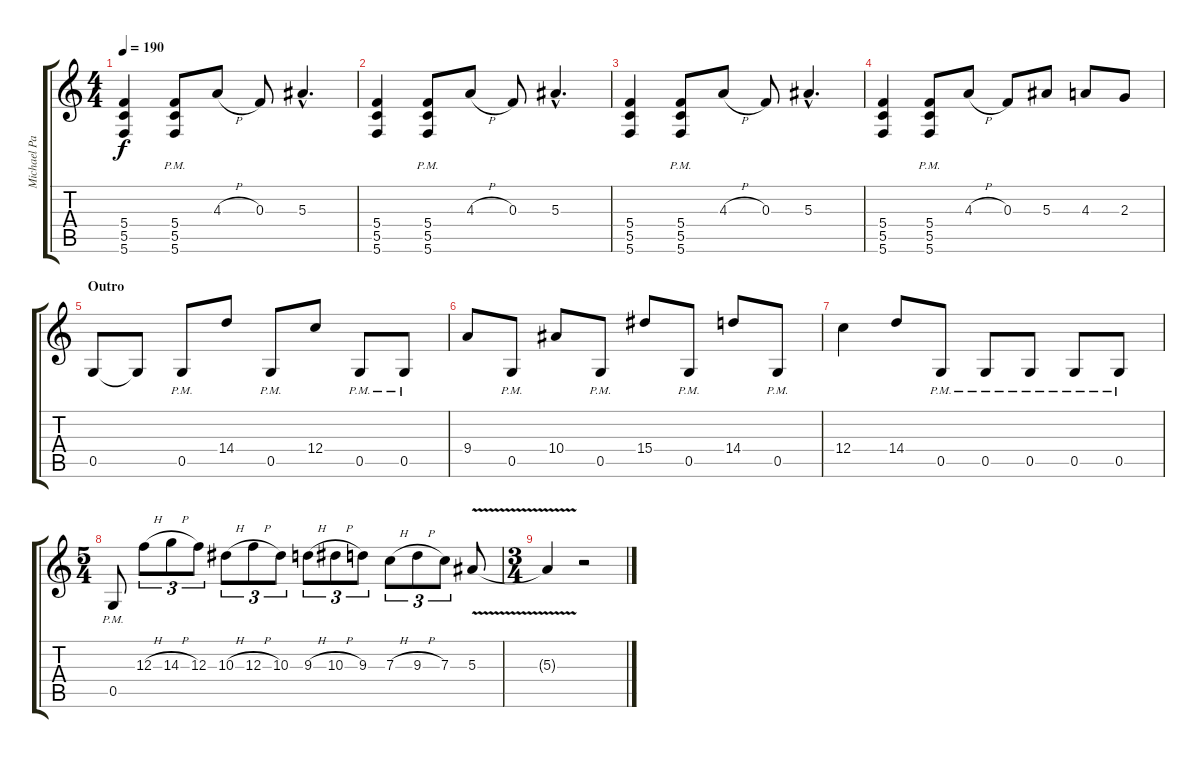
\track ("Michael Padget" "Michael Pa") {instrument distortionguitar}
\staff {score tabs}
\tuning (D4 A3 F3 C3 G2 C2) {hide}
\ts (4 4)
\tempo 190
\clef g2
\ks c
(5.4 5.5 5.6).4{dy f} (5.4{pm} 5.5{pm} 5.6{pm}).8 4.3{h}.8 0.3.8 5.3{hac}.4{d} |
(5.4 5.5 5.6).4 (5.4{pm} 5.5{pm} 5.6{pm}).8 4.3{h}.8 0.3.8 5.3{hac}.4{d} |
(5.4 5.5 5.6).4 (5.4{pm} 5.5{pm} 5.6{pm}).8 4.3{h}.8 0.3.8 5.3{hac}.4{d} |
(5.4 5.5 5.6).4 (5.4{pm} 5.5{pm} 5.6{pm}).8 4.3{h}.8 0.3.8 5.3.8 4.3.8 2.3.8 |
\section ("" "Outro")
0.5.8 0.5{t}.8 0.5{pm}.8 14.4.8 0.5{pm}.8 12.4.8 0.5{pm}.8 0.5{pm}.8 |
9.4.8 0.5{pm}.8 10.4.8 0.5{pm}.8 15.4.8 0.5{pm}.8 14.4.8 0.5{pm}.8 |
12.4.4 14.4.8 0.5{pm}.8 0.5{pm}.8 0.5{pm}.8 0.5{pm}.8 0.5{pm}.8 |
\ts (5 4)
0.5{pm}.8 12.3{h}.8{tu (3 2)} 14.3{h}.8{tu (3 2)} 12.3.8{tu (3 2)} 10.3{h}.8{tu (3 2)} 12.3{h}.8{tu (3 2)} 10.3.8{tu (3 2)} 9.3{h}.8{tu (3 2)} 10.3{h}.8{tu (3 2)} 9.3.8{tu (3 2)} 7.3{h}.8{tu (3 2)} 9.3{h}.8{tu (3 2)} 7.3.8{tu (3 2)} 5.3{v}.8 |
\ts (3 4)
5.3{t}.4 r.2
